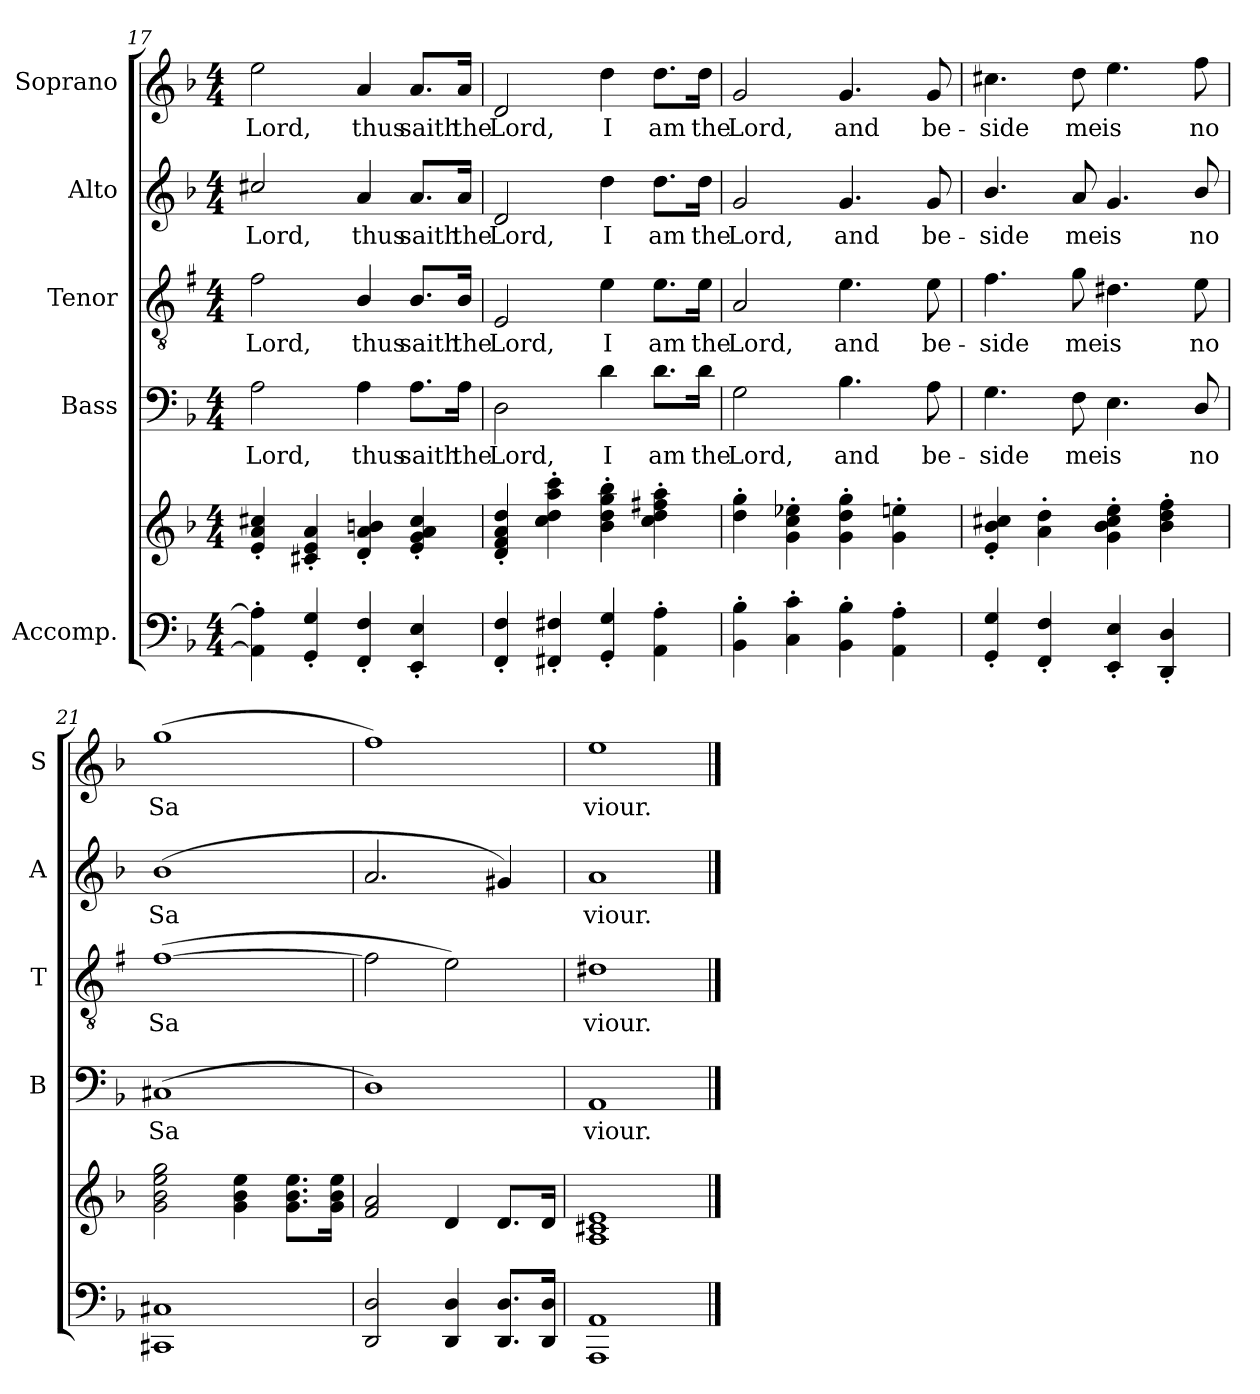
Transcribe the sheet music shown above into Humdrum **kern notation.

**kern	**kern	**kern	**text	**kern	**text	**kern	**text	**kern	**text
*part5	*part5	*part4	*part4	*part3	*part3	*part2	*part2	*part1	*part1
*staff6	*staff5	*staff4	*staff4	*staff3	*staff3	*staff2	*staff2	*staff1	*staff1
*I"Accomp.	*	*I"Bass	*	*I"Tenor	*	*I"Alto	*	*I"Soprano	*
*	*	*I'B	*	*I'T	*	*I'A	*	*I'S	*
!!LO:PB:g=z
*clefF4	*clefG2	*clefF4	*	*clefGv2	*	*clefG2	*	*clefG2	*
*	*	*	*	*ITrd1c2	*	*	*	*	*
*k[b-]	*k[b-]	*k[b-]	*	*k[b-]	*	*k[b-]	*	*k[b-]	*
*F:	*F:	*F:	*	*F:	*	*F:	*	*F:	*
*M4/4	*M4/4	*M4/4	*	*M4/4	*	*M4/4	*	*M4/4	*
=17	=17	=17	=17	=17	=17	=17	=17	=17	=17
!	!	!	!LO:LY:b	!	!LO:LY:b	!	!LO:LY:b	!	!LO:LY:b
4AA\]'> 4A\]'>	4e/'< 4a/'< 4cc#X/'<	2A\	Lord,	2e\	Lord,	2cc#X/	Lord,	2ee\	Lord,
4GG/'< 4G/'<	4c#X/'< 4e/'< 4a/'<	.	.	.	.	.	.	.	.
!	!	!	!LO:LY:b	!	!LO:LY:b	!	!LO:LY:b	!	!LO:LY:b
4FF/'< 4F/'<	4d/'< 4a/'< 4bn/'<	4A\	thus	4A/	thus	4a/	thus	4a/	thus
!	!	!	!LO:LY:b	!	!LO:LY:b	!	!LO:LY:b	!	!LO:LY:b
4EE/'< 4E/'<	4e/'< 4g/'< 4a/'< 4cc#/'<	8.A\L	saith	8.A/L	saith	8.a/L	saith	8.a/L	saith
!	!	!	!LO:LY:b	!	!LO:LY:b	!	!LO:LY:b	!	!LO:LY:b
.	.	16A\Jk	the	16A/Jk	the	16a/Jk	the	16a/Jk	the
=18	=18	=18	=18	=18	=18	=18	=18	=18	=18
!	!	!	!LO:LY:b	!	!LO:LY:b	!	!LO:LY:b	!	!LO:LY:b
4FF/'< 4F/'<	4d/'< 4f/'< 4a/'< 4dd/'<	2D\	Lord,	2D/	Lord,	2d/	Lord,	2d/	Lord,
4FF#X/'< 4F#X/'<	4cc\'> 4dd\'> 4aa\'> 4ccc\'>	.	.	.	.	.	.	.	.
!	!	!	!LO:LY:b	!	!LO:LY:b	!	!LO:LY:b	!	!LO:LY:b
4GG/'< 4G/'<	4b-\'> 4dd\'> 4gg\'> 4bb-\'>	4d\	I	4d\	I	4dd\	I	4dd\	I
!	!	!	!LO:LY:b	!	!LO:LY:b	!	!LO:LY:b	!	!LO:LY:b
4AA\'> 4A\'>	4cc\'> 4dd\'> 4ff#X\'> 4aa\'>	8.d\L	am	8.d\L	am	8.dd\L	am	8.dd\L	am
!	!	!	!LO:LY:b	!	!LO:LY:b	!	!LO:LY:b	!	!LO:LY:b
.	.	16d\Jk	the	16d\Jk	the	16dd\Jk	the	16dd\Jk	the
=19	=19	=19	=19	=19	=19	=19	=19	=19	=19
!	!	!	!LO:LY:b	!	!LO:LY:b	!	!LO:LY:b	!	!LO:LY:b
4BB-\'> 4B-\'>	4dd\'> 4gg\'>	2G\	Lord,	2G/	Lord,	2g/	Lord,	2g/	Lord,
4C\'> 4c\'>	4g\'> 4cc\'> 4ee-X\'>	.	.	.	.	.	.	.	.
!	!	!	!LO:LY:b	!	!LO:LY:b	!	!LO:LY:b	!	!LO:LY:b
4BB-\'> 4B-\'>	4g\'> 4dd\'> 4gg\'>	4.B-\	and	4.d\	and	4.g/	and	4.g/	and
4AA\'> 4A\'>	4g\'> 4een\'>	.	.	.	.	.	.	.	.
!	!	!	!LO:LY:b	!	!LO:LY:b	!	!LO:LY:b	!	!LO:LY:b
.	.	8A\	be-	8d\	be-	8g/	be-	8g/	be-
=20	=20	=20	=20	=20	=20	=20	=20	=20	=20
!	!	!	!LO:LY:b	!	!LO:LY:b	!	!LO:LY:b	!	!LO:LY:b
4GG/'< 4G/'<	4e/'< 4b-/'< 4cc#X/'<	4.G\	-side	4.e\	-side	4.b-/	-side	4.cc#X\	-side
4FF/'< 4F/'<	4a\'> 4dd\'>	.	.	.	.	.	.	.	.
!	!	!	!LO:LY:b	!	!LO:LY:b	!	!LO:LY:b	!	!LO:LY:b
.	.	8F\	me	8f\	me	8a/	me	8dd\	me
!	!	!	!LO:LY:b	!	!LO:LY:b	!	!LO:LY:b	!	!LO:LY:b
4EE/'< 4E/'<	4g\'> 4b-\'> 4cc#\'> 4ee\'>	4.E\	is	4.c#X\	is	4.g/	is	4.ee\	is
4DD/'< 4D/'<	4b-\'> 4dd\'> 4ff\'>	.	.	.	.	.	.	.	.
!	!	!	!LO:LY:b	!	!LO:LY:b	!	!LO:LY:b	!	!LO:LY:b
.	.	8D/	no	8d\	no	8b-/	no	8ff\	no
=21	=21	=21	=21	=21	=21	=21	=21	=21	=21
!	!	!	!LO:LY:b	!	!LO:LY:b	!	!LO:LY:b	!	!LO:LY:b
1CC#X 1C#X	2g\ 2b-\ 2ee\ 2gg\	(<1C#X	Sa­	(>[1e	Sa­	(<1b-	Sa­	(>1gg	Sa­
.	4g\ 4b-\ 4ee\	.	.	.	.	.	.	.	.
.	8.g\ 8.b-\ 8.ee\L	.	.	.	.	.	.	.	.
.	16g\ 16b-\ 16ee\Jk	.	.	.	.	.	.	.	.
=22	=22	=22	=22	=22	=22	=22	=22	=22	=22
2DD/ 2D/	2f/ 2a/	1D)	.	2e\]	.	2.a/	.	1ff)	.
4DD/ 4D/	4d/	.	.	2d\)	.	.	.	.	.
8.DD/ 8.D/L	8.d/L	.	.	.	.	4g#X/)	.	.	.
16DD/ 16D/Jk	16d/Jk	.	.	.	.	.	.	.	.
=23	=23	=23	=23	=23	=23	=23	=23	=23	=23
!	!	!	!LO:LY:b	!	!LO:LY:b	!	!LO:LY:b	!	!LO:LY:b
1AAA 1AA	1A 1c#X 1e	1AA	viour.	1c#X	viour.	1a	viour.	1ee	viour.
==	==	==	==	==	==	==	==	==	==
*-	*-	*-	*-	*-	*-	*-	*-	*-	*-
